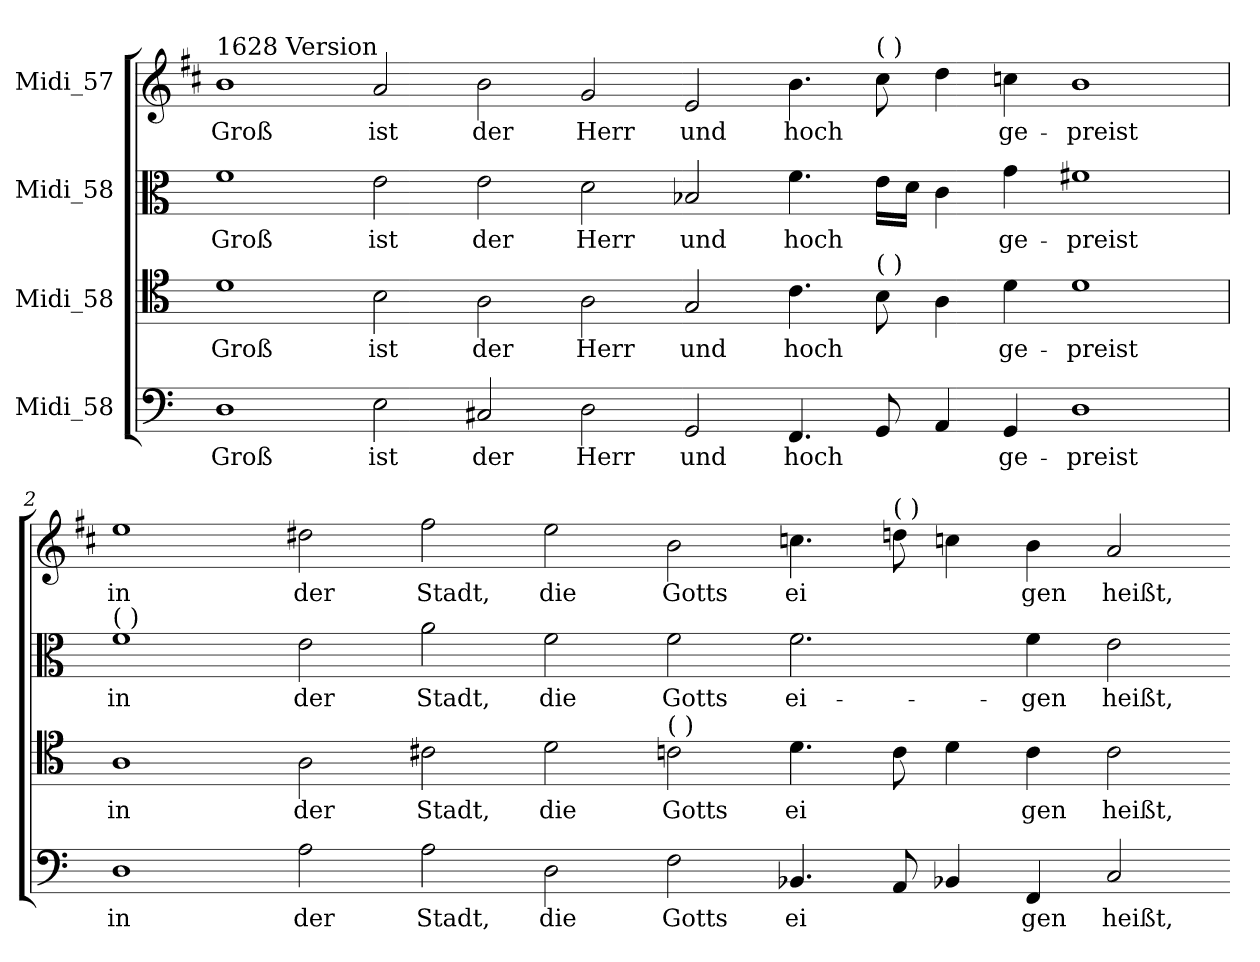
**kern	**text	**kern	**text	**kern	**text	**kern	**text
*part4	*part4	*part3	*part3	*part2	*part2	*part1	*part1
*staff4	*staff4	*staff3	*staff3	*staff2	*staff2	*staff1	*staff1
*I"Midi_58	*	*I"Midi_58	*	*I"Midi_58	*	*I"Midi_57	*
*clefF4	*	*clefC4	*	*clefC3	*	*clefG2	*
*	*	*	*	*	*	*ITrd1c2	*
*k[]	*	*k[]	*	*k[]	*	*k[]	*
*C:	*	*C:	*	*C:	*	*C:	*
=1	=1	=1	=1	=1	=1	=1	=1
!	!	!	!	!	!	!LO:TX:a:t=1628 Version	!
!	!LO:LY:b	!	!LO:LY:b	!	!LO:LY:b	!	!LO:LY:b
1D	Groß	1d	Groß	1f	Groß	1a	Groß
!	!LO:LY:b	!	!LO:LY:b	!	!LO:LY:b	!	!LO:LY:b
2E	ist	2B	ist	2e	ist	2g	ist
!	!LO:LY:b	!	!LO:LY:b	!	!LO:LY:b	!	!LO:LY:b
2C#X	der	2A	der	2e	der	2a	der
!	!LO:LY:b	!	!LO:LY:b	!	!LO:LY:b	!	!LO:LY:b
2D	Herr	2A	Herr	2d	Herr	2f	Herr
!	!LO:LY:b	!	!LO:LY:b	!	!LO:LY:b	!	!LO:LY:b
2GG	und	2G	und	2B-X	und	2d	und
!	!LO:LY:b	!	!LO:LY:b	!	!LO:LY:b	!	!LO:LY:b
4.FF	hoch	4.c	hoch	4.f	hoch	4.a	hoch
!	!	!	!	!	!	!LO:TX:a:t=(  )	!
!	!	!LO:TX:a:t=(  )	!	!	!	!	!
8GG	.	8B	.	16eLL	.	8b	.
.	.	.	.	16dJJ	.	.	.
4AA	.	4A	.	4c	.	4cc	.
!	!LO:LY:b	!	!LO:LY:b	!	!LO:LY:b	!	!LO:LY:b
4GG	ge-	4d	ge-	4g	ge-	4b-X	ge-
!	!LO:LY:b	!	!LO:LY:b	!	!LO:LY:b	!	!LO:LY:b
1D	-preist	1d	-preist	1f#X	-preist	1a	-preist
=2	=2	=2	=2	=2	=2	=2	=2
!	!	!	!	!LO:TX:a:t=(  )	!	!	!
!	!LO:LY:b	!	!LO:LY:b	!	!LO:LY:b	!	!LO:LY:b
1D	in	1A	in	1f	in	1dd	in
!	!LO:LY:b	!	!LO:LY:b	!	!LO:LY:b	!	!LO:LY:b
2A	der	2A	der	2e	der	2cc#X	der
!	!LO:LY:b	!	!LO:LY:b	!	!LO:LY:b	!	!LO:LY:b
2A	Stadt,	2c#X	Stadt,	2a	Stadt,	2ee	Stadt,
!	!LO:LY:b	!	!LO:LY:b	!	!LO:LY:b	!	!LO:LY:b
2D	die	2d	die	2f	die	2dd	die
!	!	!LO:TX:a:t=(  )	!	!	!	!	!
!	!LO:LY:b	!	!LO:LY:b	!	!LO:LY:b	!	!LO:LY:b
2F	Gotts	2c	Gotts	2f	Gotts	2a	Gotts
!	!LO:LY:b	!	!LO:LY:b	!	!LO:LY:b	!	!LO:LY:b
4.BB-X	ei	4.d	ei	2.f	ei-	4.b-X	ei
!	!	!	!	!	!	!LO:TX:a:t=(  )	!
8AA	.	8c	.	.	.	8cc	.
4BB-X	.	4d	.	.	.	4b-X	.
!	!LO:LY:b	!	!LO:LY:b	!	!LO:LY:b	!	!LO:LY:b
4FF	gen	4c	gen	4f	-gen	4a	gen
!	!LO:LY:b	!	!LO:LY:b	!	!LO:LY:b	!	!LO:LY:b
2C	heißt,	2c	heißt,	2e	heißt,	2g	heißt,
=-	=-	=-	=-	=-	=-	=-	=-
*-	*-	*-	*-	*-	*-	*-	*-
